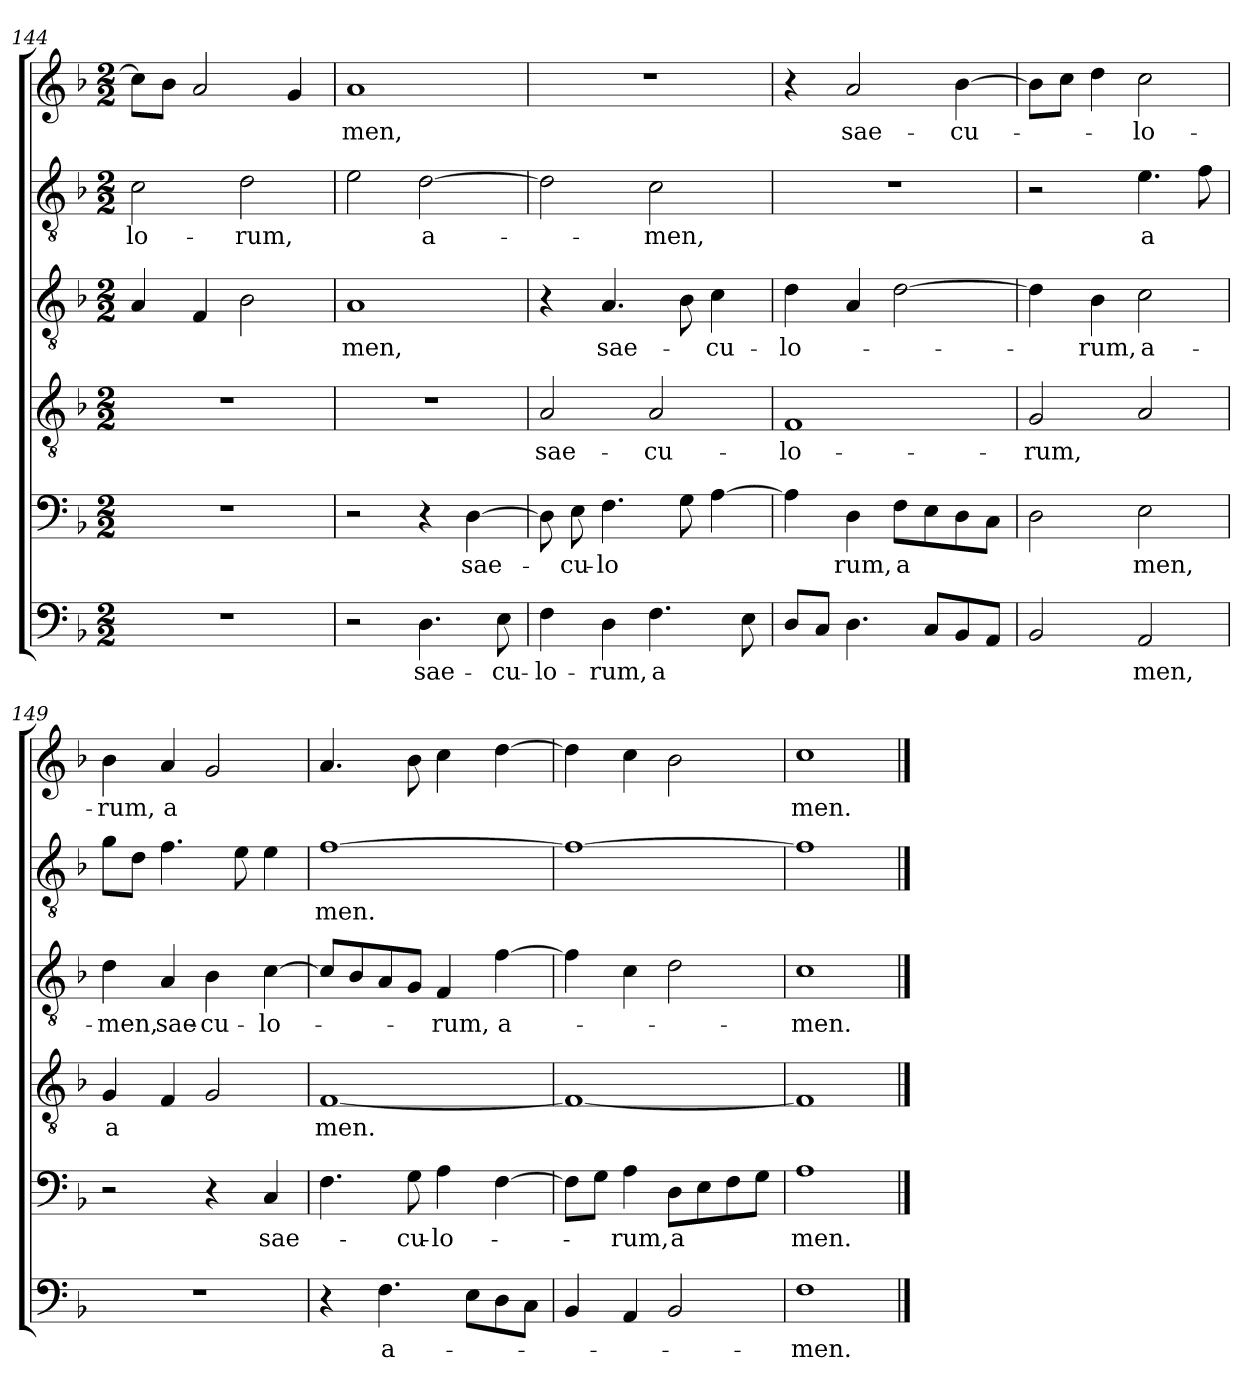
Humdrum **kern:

**kern	**text	**kern	**text	**kern	**text	**kern	**text	**kern	**text	**kern	**text
*part6	*part6	*part5	*part5	*part4	*part4	*part3	*part3	*part2	*part2	*part1	*part1
*staff6	*staff6	*staff5	*staff5	*staff4	*staff4	*staff3	*staff3	*staff2	*staff2	*staff1	*staff1
*clefF4	*	*clefF4	*	*clefGv2	*	*clefGv2	*	*clefGv2	*	*clefG2	*
*k[b-]	*	*k[b-]	*	*k[b-]	*	*k[b-]	*	*k[b-]	*	*k[b-]	*
*F:	*	*F:	*	*F:	*	*F:	*	*F:	*	*F:	*
*M2/2	*	*M2/2	*	*M2/2	*	*M2/2	*	*M2/2	*	*M2/2	*
=144	=144	=144	=144	=144	=144	=144	=144	=144	=144	=144	=144
!	!	!	!	!	!	!	!	!	!LO:LY:b	!	!
1r	.	1r	.	1r	.	4A/	.	2c\	-lo-	8cc\L]	.
.	.	.	.	.	.	.	.	.	.	8b-\J	.
.	.	.	.	.	.	4F/	.	.	.	2a/	.
!	!	!	!	!	!	!	!	!	!LO:LY:b	!	!
.	.	.	.	.	.	2B-\	.	2d\	-rum,	.	.
.	.	.	.	.	.	.	.	.	.	4g/	.
=145	=145	=145	=145	=145	=145	=145	=145	=145	=145	=145	=145
!	!	!	!	!	!	!	!LO:LY:b	!	!	!	!LO:LY:b
2r	.	2r	.	1r	.	1A	-men,	2e\	.	1a	men,
!	!LO:LY:b	!	!	!	!	!	!	!	!LO:LY:b	!	!
4.D\	sae-	4r	.	.	.	.	.	[2d\	a-	.	.
!	!	!	!LO:LY:b	!	!	!	!	!	!	!	!
.	.	[4D\	sae-	.	.	.	.	.	.	.	.
!	!LO:LY:b	!	!	!	!	!	!	!	!	!	!
8E\	-cu-	.	.	.	.	.	.	.	.	.	.
=146	=146	=146	=146	=146	=146	=146	=146	=146	=146	=146	=146
!	!LO:LY:b	!	!	!	!LO:LY:b	!	!	!	!	!	!
4F\	-lo-	8D\]	.	2A/	sae-	4r	.	2d\]	.	1r	.
!	!	!	!LO:LY:b	!	!	!	!	!	!	!	!
.	.	8E\	-cu-	.	.	.	.	.	.	.	.
!	!LO:LY:b	!	!LO:LY:b	!	!	!	!LO:LY:b	!	!	!	!
4D\	-rum,	4.F\	-lo	.	.	4.A/	sae-	.	.	.	.
!	!LO:LY:b	!	!	!	!LO:LY:b	!	!	!	!LO:LY:b	!	!
4.F\	a	.	.	2A/	-cu-	.	.	2c\	-men,	.	.
.	.	8G\	.	.	.	8B-\	.	.	.	.	.
!	!	!	!	!	!	!	!LO:LY:b	!	!	!	!
.	.	[4A\	.	.	.	4c\	-cu-	.	.	.	.
8E\	.	.	.	.	.	.	.	.	.	.	.
=147	=147	=147	=147	=147	=147	=147	=147	=147	=147	=147	=147
!	!	!	!	!	!LO:LY:b	!	!LO:LY:b	!	!	!	!
8D/L	.	4A\]	.	1F	-lo-	4d\	-lo-	1r	.	4r	.
8C/J	.	.	.	.	.	.	.	.	.	.	.
!	!	!	!LO:LY:b	!	!	!	!	!	!	!	!LO:LY:b
4.D\	.	4D\	rum,	.	.	4A/	.	.	.	2a/	sae-
!	!	!	!LO:LY:b	!	!	!	!	!	!	!	!
.	.	8F\L	a	.	.	[2d\	.	.	.	.	.
8C/L	.	8E\	.	.	.	.	.	.	.	.	.
!	!	!	!	!	!	!	!	!	!	!	!LO:LY:b
8BB-/	.	8D\	.	.	.	.	.	.	.	[4b-\	-cu-
8AA/J	.	8C\J	.	.	.	.	.	.	.	.	.
!!LO:LB:g=z
=148	=148	=148	=148	=148	=148	=148	=148	=148	=148	=148	=148
!	!	!	!	!	!LO:LY:b	!	!	!	!	!	!
2BB-/	.	2D\	.	2G/	-­rum,	4d\]	.	2r	.	8b-\L]	.
.	.	.	.	.	.	.	.	.	.	8cc\J	.
!	!	!	!	!	!	!	!LO:LY:b	!	!	!	!
.	.	.	.	.	.	4B-\	-rum,	.	.	4dd\	.
!	!LO:LY:b	!	!LO:LY:b	!	!	!	!LO:LY:b	!	!LO:LY:b	!	!LO:LY:b
2AA/	men,	2E\	men,	2A/	.	2c\	a-	4.e\	a	2cc\	-lo-
.	.	.	.	.	.	.	.	8f\	.	.	.
=149	=149	=149	=149	=149	=149	=149	=149	=149	=149	=149	=149
!	!	!	!	!	!LO:LY:b	!	!LO:LY:b	!	!	!	!LO:LY:b
1r	.	2r	.	4G/	a	4d\	-men,	8g\L	.	4b-\	-rum,
.	.	.	.	.	.	.	.	8d\J	.	.	.
!	!	!	!	!	!	!	!LO:LY:b	!	!	!	!LO:LY:b
.	.	.	.	4F/	.	4A/	sae-	4.f\	.	4a/	a
!	!	!	!	!	!	!	!LO:LY:b	!	!	!	!
.	.	4r	.	2G/	.	4B-\	-cu-	.	.	2g/	.
.	.	.	.	.	.	.	.	8e\	.	.	.
!	!	!	!LO:LY:b	!	!	!	!LO:LY:b	!	!	!	!
.	.	4C/	sae-	.	.	[4c\	-lo-	4e\	.	.	.
=150	=150	=150	=150	=150	=150	=150	=150	=150	=150	=150	=150
!	!	!	!	!	!LO:LY:b	!	!	!	!LO:LY:b	!	!
4r	.	4.F\	.	[1F	men.	8c/L]	.	[1f	men.	4.a/	.
.	.	.	.	.	.	8B-/	.	.	.	.	.
!	!LO:LY:b	!	!	!	!	!	!	!	!	!	!
4.F\	a-	.	.	.	.	8A/	.	.	.	.	.
!	!	!	!LO:LY:b	!	!	!	!	!	!	!	!
.	.	8G\	-cu-	.	.	8G/J	.	.	.	8b-\	.
!	!	!	!LO:LY:b	!	!	!	!LO:LY:b	!	!	!	!
.	.	4A\	-lo-	.	.	4F/	-rum,	.	.	4cc\	.
8E\L	.	.	.	.	.	.	.	.	.	.	.
!	!	!	!	!	!	!	!LO:LY:b	!	!	!	!
8D\	.	[4F\	.	.	.	[4f\	a-	.	.	[4dd\	.
8C\J	.	.	.	.	.	.	.	.	.	.	.
=151	=151	=151	=151	=151	=151	=151	=151	=151	=151	=151	=151
4BB-/	.	8F\L]	.	1F_	.	4f\]	.	1f_	.	4dd\]	.
.	.	8G\J	.	.	.	.	.	.	.	.	.
!	!	!	!LO:LY:b	!	!	!	!	!	!	!	!
4AA/	.	4A\	-rum,	.	.	4c\	.	.	.	4cc\	.
!	!	!	!LO:LY:b	!	!	!	!	!	!	!	!
2BB-/	.	8D\L	a	.	.	2d\	.	.	.	2b-\	.
.	.	8E\	.	.	.	.	.	.	.	.	.
.	.	8F\	.	.	.	.	.	.	.	.	.
.	.	8G\J	.	.	.	.	.	.	.	.	.
=152	=152	=152	=152	=152	=152	=152	=152	=152	=152	=152	=152
!	!LO:LY:b	!	!LO:LY:b	!	!	!	!LO:LY:b	!	!	!	!LO:LY:b
1F	-men.	1A	men.	1F]	.	1c	-men.	1f]	.	1cc	men.
==	==	==	==	==	==	==	==	==	==	==	==
*-	*-	*-	*-	*-	*-	*-	*-	*-	*-	*-	*-
